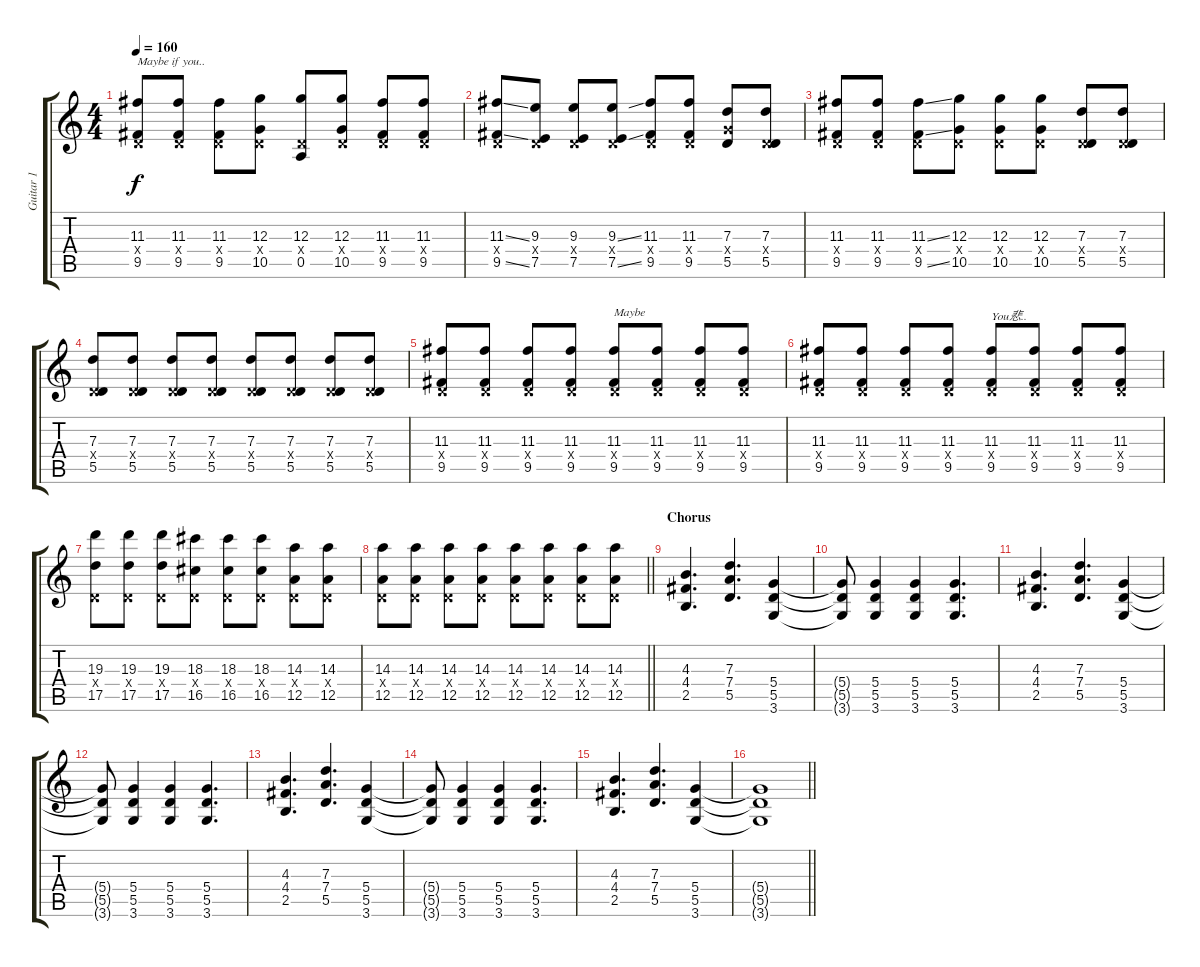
\track ("Guitar 1" "Guitar 1") {instrument overdrivenguitar}
\staff {score tabs}
\tuning (E4 B3 G3 D3 A2 E2) {hide}
\ts (4 4)
\tempo 160
\clef g2
\ks c
(11.3 0.4{x} 9.5).8{txt "Maybe if you.." dy f} (11.3 0.4{x} 9.5).8 (11.3 0.4{x} 9.5).8 (12.3 0.4{x} 10.5).8 (12.3 0.4{x} 0.5).8 (12.3 0.4{x} 10.5).8 (11.3 0.4{x} 9.5).8 (11.3 0.4{x} 9.5).8 |
(11.3{ss} 0.4{x} 9.5{ss}).8 (9.3 0.4{x} 7.5).8 (9.3 0.4{x} 7.5).8 (9.3{ss} 0.4{x} 7.5{ss}).8 (11.3 0.4{x} 9.5).8 (11.3 0.4{x} 9.5).8 (7.3 5.4{x} 5.5).8 (7.3 0.4{x} 5.5).8 |
(11.3 0.4{x} 9.5).8 (11.3 0.4{x} 9.5).8 (11.3{ss} 0.4{x} 9.5{ss}).8 (12.3 0.4{x} 10.5).8 (12.3 0.4{x} 10.5).8 (12.3 0.4{x} 10.5).8 (7.3 0.4{x} 5.5).8 (7.3 0.4{x} 5.5).8 |
(7.3 0.4{x} 5.5).8 (7.3 0.4{x} 5.5).8 (7.3 0.4{x} 5.5).8 (7.3 0.4{x} 5.5).8 (7.3 0.4{x} 5.5).8 (7.3 0.4{x} 5.5).8 (7.3 0.4{x} 5.5).8 (7.3 0.4{x} 5.5).8 |
(11.3 0.4{x} 9.5).8 (11.3 0.4{x} 9.5).8 (11.3 0.4{x} 9.5).8 (11.3 0.4{x} 9.5).8 (11.3 0.4{x} 9.5).8{txt "Maybe"} (11.3 0.4{x} 9.5).8 (11.3 0.4{x} 9.5).8 (11.3 0.4{x} 9.5).8 |
(11.3 0.4{x} 9.5).8 (11.3 0.4{x} 9.5).8 (11.3 0.4{x} 9.5).8 (11.3 0.4{x} 9.5).8 (11.3 0.4{x} 9.5).8{txt "You悲.."} (11.3 0.4{x} 9.5).8 (11.3 0.4{x} 9.5).8 (11.3 0.4{x} 9.5).8 |
(19.3 0.4{x} 17.5).8 (19.3 0.4{x} 17.5).8 (19.3 0.4{x} 17.5).8 (18.3 0.4{x} 16.5).8 (18.3 0.4{x} 16.5).8 (18.3 0.4{x} 16.5).8 (14.3 0.4{x} 12.5).8 (14.3 0.4{x} 12.5).8 |
\barLineRight lightlight
(14.3 0.4{x} 12.5).8 (14.3 0.4{x} 12.5).8 (14.3 0.4{x} 12.5).8 (14.3 0.4{x} 12.5).8 (14.3 0.4{x} 12.5).8 (14.3 0.4{x} 12.5).8 (14.3 0.4{x} 12.5).8 (14.3 0.4{x} 12.5).8 |
\section ("" "Chorus")
(4.3 4.4 2.5).4{d} (7.3 7.4 5.5).4{d} (5.4 5.5 3.6).4 |
(5.4{t} 5.5{t} 3.6{t}).8 (5.4 5.5 3.6).4 (5.4 5.5 3.6).4 (5.4 5.5 3.6).4{d} |
(4.3 4.4 2.5).4{d} (7.3 7.4 5.5).4{d} (5.4 5.5 3.6).4 |
(5.4{t} 5.5{t} 3.6{t}).8 (5.4 5.5 3.6).4 (5.4 5.5 3.6).4 (5.4 5.5 3.6).4{d} |
(4.3 4.4 2.5).4{d} (7.3 7.4 5.5).4{d} (5.4 5.5 3.6).4 |
(5.4{t} 5.5{t} 3.6{t}).8 (5.4 5.5 3.6).4 (5.4 5.5 3.6).4 (5.4 5.5 3.6).4{d} |
(4.3 4.4 2.5).4{d} (7.3 7.4 5.5).4{d} (5.4 5.5 3.6).4 |
\barLineRight lightlight
(5.4{t} 5.5{t} 3.6{t}).1
